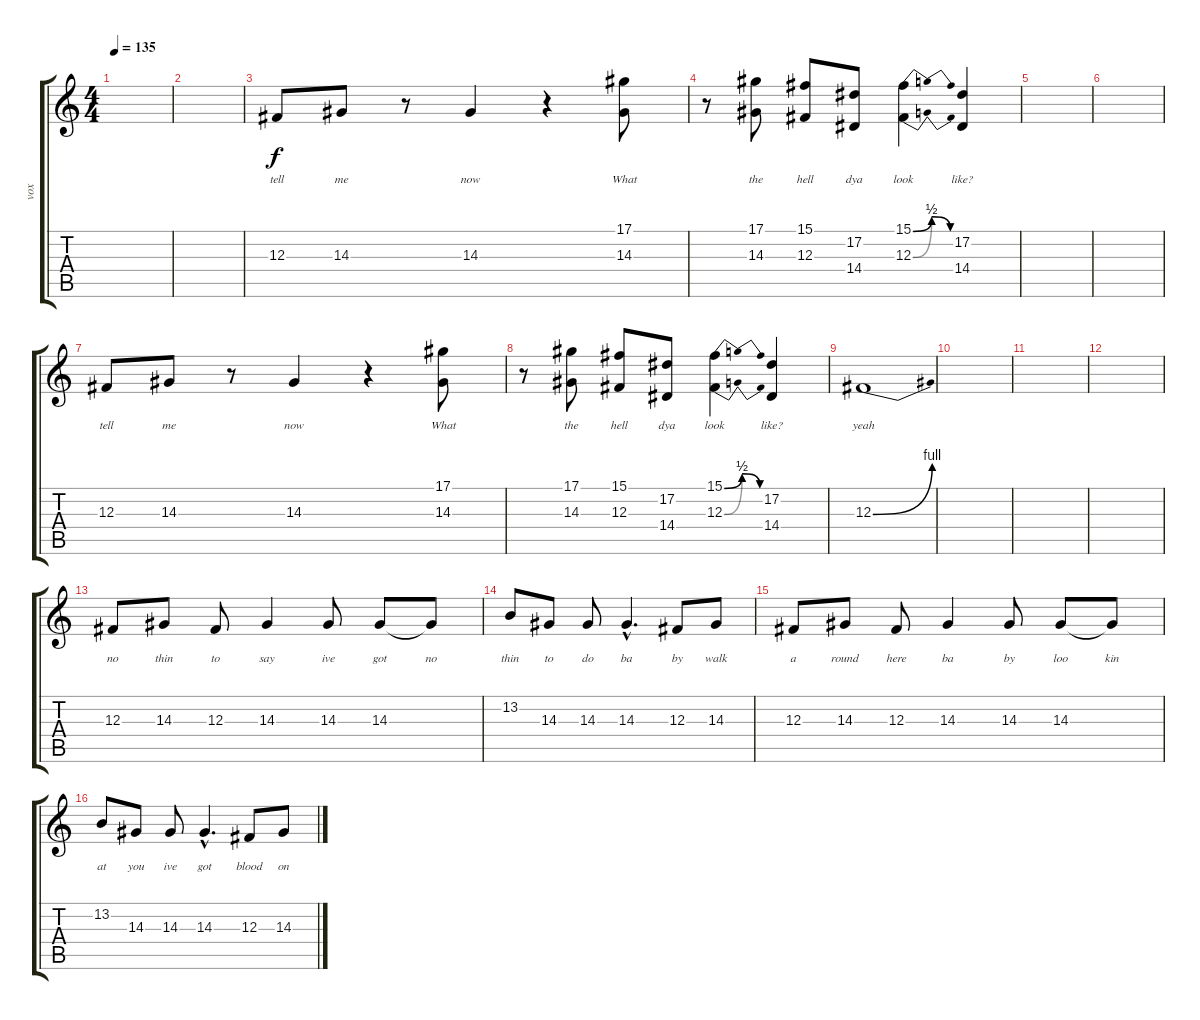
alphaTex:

\track ("vox" "vox") {instrument altosax}
\staff {score tabs}
\tuning (Eb4 Bb3 Gb3 Db3 Ab2 Eb2) {hide}
\ts (4 4)
\tempo 135
\clef g2
\ks c
|
|
12.3.8{lyrics (0 "") lyrics (1 "tell") lyrics (2 "") lyrics (3 "") lyrics (4 "")} 14.3.8{lyrics (0 "") lyrics (1 "me") lyrics (2 "") lyrics (3 "") lyrics (4 "")} r.8 14.3.4{lyrics (0 "") lyrics (1 "now") lyrics (2 "") lyrics (3 "") lyrics (4 "")} r.4 (17.1 14.3).8{lyrics (0 "") lyrics (1 "What") lyrics (2 "") lyrics (3 "") lyrics (4 "")} |
r.8 (17.1 14.3).8{lyrics (0 "") lyrics (1 "the") lyrics (2 "") lyrics (3 "") lyrics (4 "")} (15.1 12.3).8{lyrics (0 "") lyrics (1 "hell") lyrics (2 "") lyrics (3 "") lyrics (4 "")} (17.2 14.4).8{lyrics (0 "") lyrics (1 "dya") lyrics (2 "") lyrics (3 "") lyrics (4 "")} (15.1{be (bendrelease 0 0 30 2 50 2 60 0)} 12.3{be (bendrelease 0 0 30 2 50 2 60 0)}).4{lyrics (0 "") lyrics (1 "look") lyrics (2 "") lyrics (3 "") lyrics (4 "")} (17.2 14.4).4{lyrics (0 "") lyrics (1 "like?") lyrics (2 "") lyrics (3 "") lyrics (4 "")} |
|
|
12.3.8{lyrics (0 "") lyrics (1 "tell") lyrics (2 "") lyrics (3 "") lyrics (4 "")} 14.3.8{lyrics (0 "") lyrics (1 "me") lyrics (2 "") lyrics (3 "") lyrics (4 "")} r.8 14.3.4{lyrics (0 "") lyrics (1 "now") lyrics (2 "") lyrics (3 "") lyrics (4 "")} r.4 (17.1 14.3).8{lyrics (0 "") lyrics (1 "What") lyrics (2 "") lyrics (3 "") lyrics (4 "")} |
r.8 (17.1 14.3).8{lyrics (0 "") lyrics (1 "the") lyrics (2 "") lyrics (3 "") lyrics (4 "")} (15.1 12.3).8{lyrics (0 "") lyrics (1 "hell") lyrics (2 "") lyrics (3 "") lyrics (4 "")} (17.2 14.4).8{lyrics (0 "") lyrics (1 "dya") lyrics (2 "") lyrics (3 "") lyrics (4 "")} (15.1{be (bendrelease 0 0 30 2 50 2 60 0)} 12.3{be (bendrelease 0 0 30 2 50 2 60 0)}).4{lyrics (0 "") lyrics (1 "look") lyrics (2 "") lyrics (3 "") lyrics (4 "")} (17.2 14.4).4{lyrics (0 "") lyrics (1 "like?") lyrics (2 "") lyrics (3 "") lyrics (4 "")} |
12.3{be (bend 0 0 60 4)}.1{lyrics (0 "") lyrics (1 "yeah") lyrics (2 "") lyrics (3 "") lyrics (4 "")} |
|
|
|
12.3.8{lyrics (0 "") lyrics (1 "no") lyrics (2 "") lyrics (3 "") lyrics (4 "")} 14.3.8{lyrics (0 "") lyrics (1 "thin") lyrics (2 "") lyrics (3 "") lyrics (4 "")} 12.3.8{lyrics (0 "") lyrics (1 "to") lyrics (2 "") lyrics (3 "") lyrics (4 "")} 14.3.4{lyrics (0 "") lyrics (1 "say") lyrics (2 "") lyrics (3 "") lyrics (4 "")} 14.3.8{lyrics (0 "") lyrics (1 "ive") lyrics (2 "") lyrics (3 "") lyrics (4 "")} 14.3.8{lyrics (0 "") lyrics (1 "got") lyrics (2 "") lyrics (3 "") lyrics (4 "")} 14.3{t}.8{lyrics (0 "") lyrics (1 "no") lyrics (2 "") lyrics (3 "") lyrics (4 "")} |
13.2.8{lyrics (0 "") lyrics (1 "thin") lyrics (2 "") lyrics (3 "") lyrics (4 "")} 14.3.8{lyrics (0 "") lyrics (1 "to") lyrics (2 "") lyrics (3 "") lyrics (4 "")} 14.3.8{lyrics (0 "") lyrics (1 "do") lyrics (2 "") lyrics (3 "") lyrics (4 "")} 14.3{hac}.4{d lyrics (0 "") lyrics (1 "ba") lyrics (2 "") lyrics (3 "") lyrics (4 "")} 12.3.8{lyrics (0 "") lyrics (1 "by") lyrics (2 "") lyrics (3 "") lyrics (4 "")} 14.3.8{lyrics (0 "") lyrics (1 "walk") lyrics (2 "") lyrics (3 "") lyrics (4 "")} |
12.3.8{lyrics (0 "") lyrics (1 "a") lyrics (2 "") lyrics (3 "") lyrics (4 "")} 14.3.8{lyrics (0 "") lyrics (1 "round") lyrics (2 "") lyrics (3 "") lyrics (4 "")} 12.3.8{lyrics (0 "") lyrics (1 "here") lyrics (2 "") lyrics (3 "") lyrics (4 "")} 14.3.4{lyrics (0 "") lyrics (1 "ba") lyrics (2 "") lyrics (3 "") lyrics (4 "")} 14.3.8{lyrics (0 "") lyrics (1 "by") lyrics (2 "") lyrics (3 "") lyrics (4 "")} 14.3.8{lyrics (0 "") lyrics (1 "loo") lyrics (2 "") lyrics (3 "") lyrics (4 "")} 14.3{t}.8{lyrics (0 "") lyrics (1 "kin") lyrics (2 "") lyrics (3 "") lyrics (4 "")} |
13.2.8{lyrics (0 "") lyrics (1 "at") lyrics (2 "") lyrics (3 "") lyrics (4 "")} 14.3.8{lyrics (0 "") lyrics (1 "you") lyrics (2 "") lyrics (3 "") lyrics (4 "")} 14.3.8{lyrics (0 "") lyrics (1 "ive") lyrics (2 "") lyrics (3 "") lyrics (4 "")} 14.3{hac}.4{d lyrics (0 "") lyrics (1 "got") lyrics (2 "") lyrics (3 "") lyrics (4 "")} 12.3.8{lyrics (0 "") lyrics (1 "blood") lyrics (2 "") lyrics (3 "") lyrics (4 "")} 14.3.8{lyrics (0 "") lyrics (1 "on") lyrics (2 "") lyrics (3 "") lyrics (4 "")}
